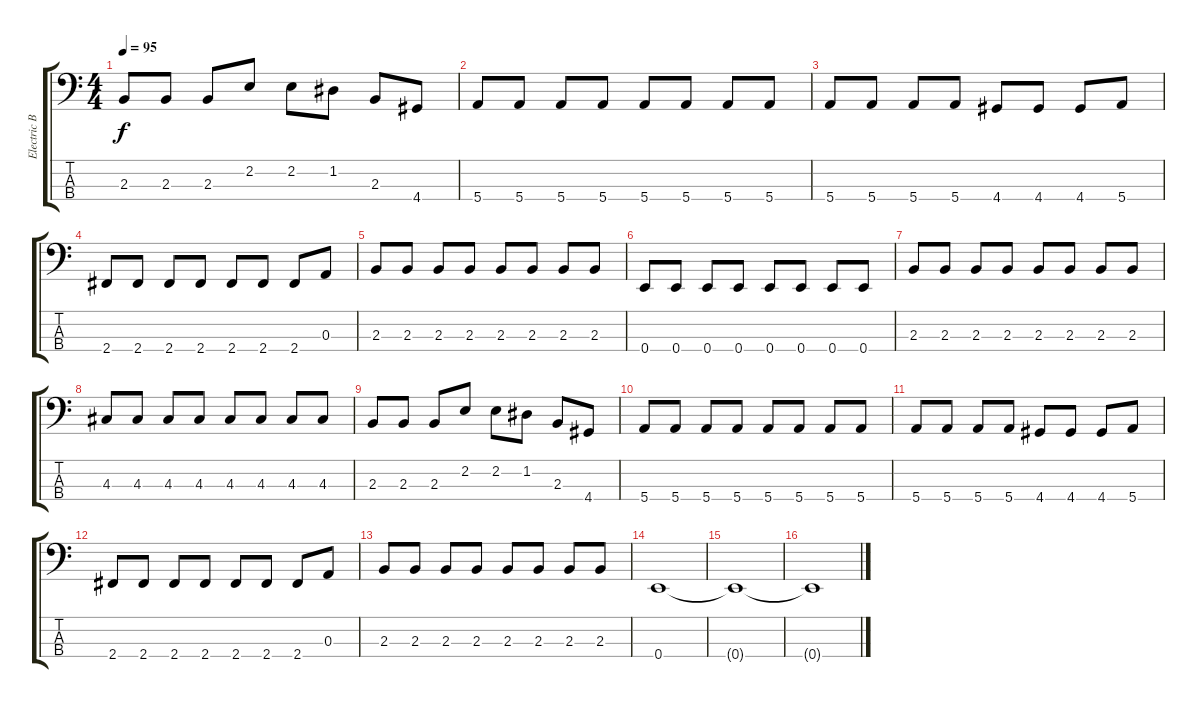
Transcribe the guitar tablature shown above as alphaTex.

\track ("Electric Bass" "Electric B") {instrument electricbassfinger}
\staff {score tabs}
\tuning (G2 D2 A1 E1) {hide}
\ts (4 4)
\tempo 95
\clef f4
\ks c
2.3.8{dy f} 2.3.8 2.3.8 2.2.8 2.2.8 1.2.8 2.3.8 4.4.8 |
5.4.8 5.4.8 5.4.8 5.4.8 5.4.8 5.4.8 5.4.8 5.4.8 |
5.4.8 5.4.8 5.4.8 5.4.8 4.4.8 4.4.8 4.4.8 5.4.8 |
2.4.8 2.4.8 2.4.8 2.4.8 2.4.8 2.4.8 2.4.8 0.3.8 |
2.3.8 2.3.8 2.3.8 2.3.8 2.3.8 2.3.8 2.3.8 2.3.8 |
0.4.8 0.4.8 0.4.8 0.4.8 0.4.8 0.4.8 0.4.8 0.4.8 |
2.3.8 2.3.8 2.3.8 2.3.8 2.3.8 2.3.8 2.3.8 2.3.8 |
4.3.8 4.3.8 4.3.8 4.3.8 4.3.8 4.3.8 4.3.8 4.3.8 |
2.3.8 2.3.8 2.3.8 2.2.8 2.2.8 1.2.8 2.3.8 4.4.8 |
5.4.8 5.4.8 5.4.8 5.4.8 5.4.8 5.4.8 5.4.8 5.4.8 |
5.4.8 5.4.8 5.4.8 5.4.8 4.4.8 4.4.8 4.4.8 5.4.8 |
2.4.8 2.4.8 2.4.8 2.4.8 2.4.8 2.4.8 2.4.8 0.3.8 |
2.3.8 2.3.8 2.3.8 2.3.8 2.3.8 2.3.8 2.3.8 2.3.8 |
0.4.1 |
0.4{t}.1 |
0.4{t}.1
